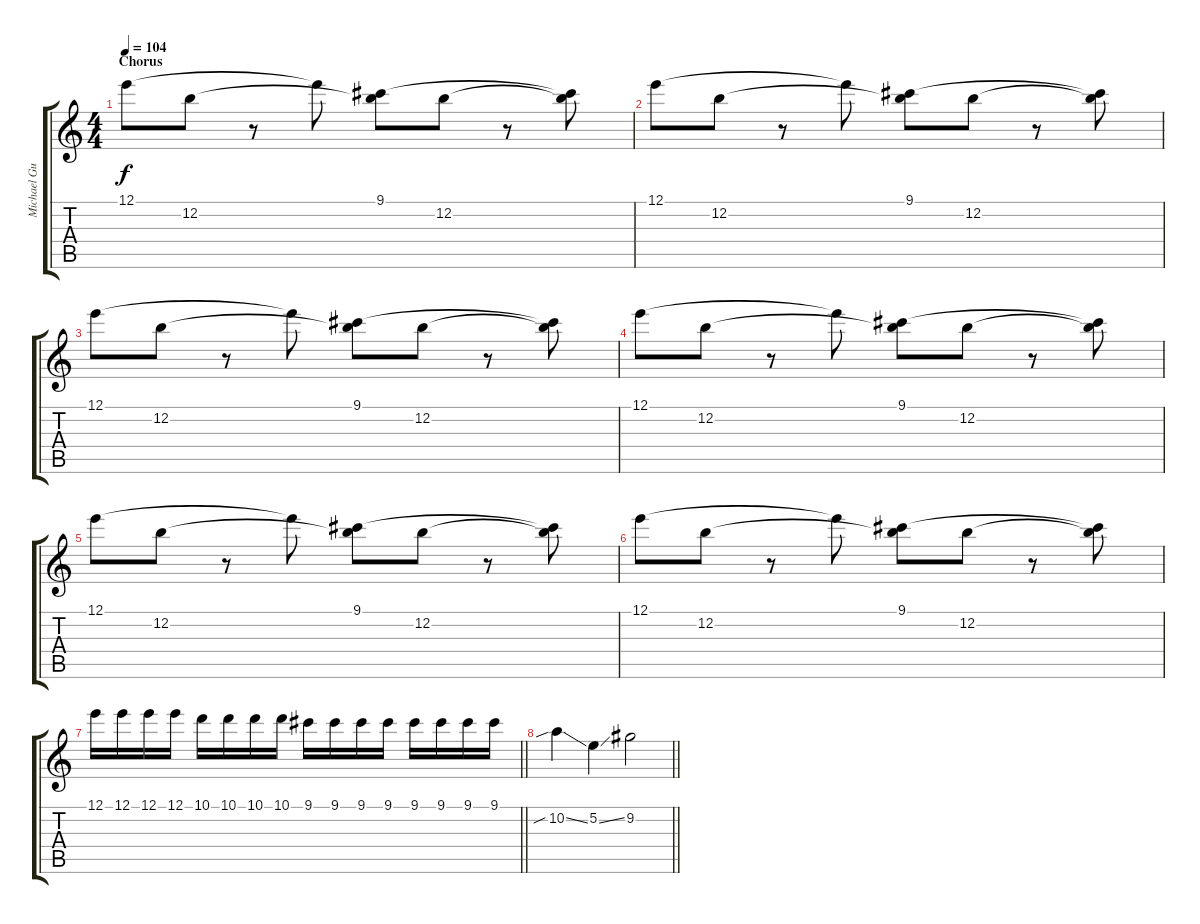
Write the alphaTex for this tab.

\track ("Michael Guy Chislett (Lead Guitar)" "Michael Gu") {instrument overdrivenguitar}
\staff {score tabs}
\tuning (E4 B3 G3 D3 A2 D2) {hide}
\ts (4 4)
\section ("" "Chorus")
\tempo 104
\clef g2
\ks c
12.1.8{dy f volume 7 instrument electricguitarclean} 12.2.8 r.8 12.1{t}.8 (9.1 12.2{t}).8 12.2.8 r.8 (9.1{t} 12.2{t}).8 |
12.1.8 12.2.8 r.8 12.1{t}.8 (9.1 12.2{t}).8 12.2.8 r.8 (9.1{t} 12.2{t}).8 |
12.1.8 12.2.8 r.8 12.1{t}.8 (9.1 12.2{t}).8 12.2.8 r.8 (9.1{t} 12.2{t}).8 |
12.1.8 12.2.8 r.8 12.1{t}.8 (9.1 12.2{t}).8 12.2.8 r.8 (9.1{t} 12.2{t}).8 |
12.1.8 12.2.8 r.8 12.1{t}.8 (9.1 12.2{t}).8 12.2.8 r.8 (9.1{t} 12.2{t}).8 |
12.1.8 12.2.8 r.8 12.1{t}.8 (9.1 12.2{t}).8 12.2.8 r.8 (9.1{t} 12.2{t}).8 |
\barLineRight lightlight
12.1.16{volume 13} 12.1.16 12.1.16 12.1.16 10.1.16 10.1.16 10.1.16 10.1.16 9.1.16 9.1.16 9.1.16 9.1.16 9.1.16 9.1.16 9.1.16 9.1.16 |
\barLineRight lightlight
10.2{sib ss}.4 5.2{ss}.4 9.2.2
